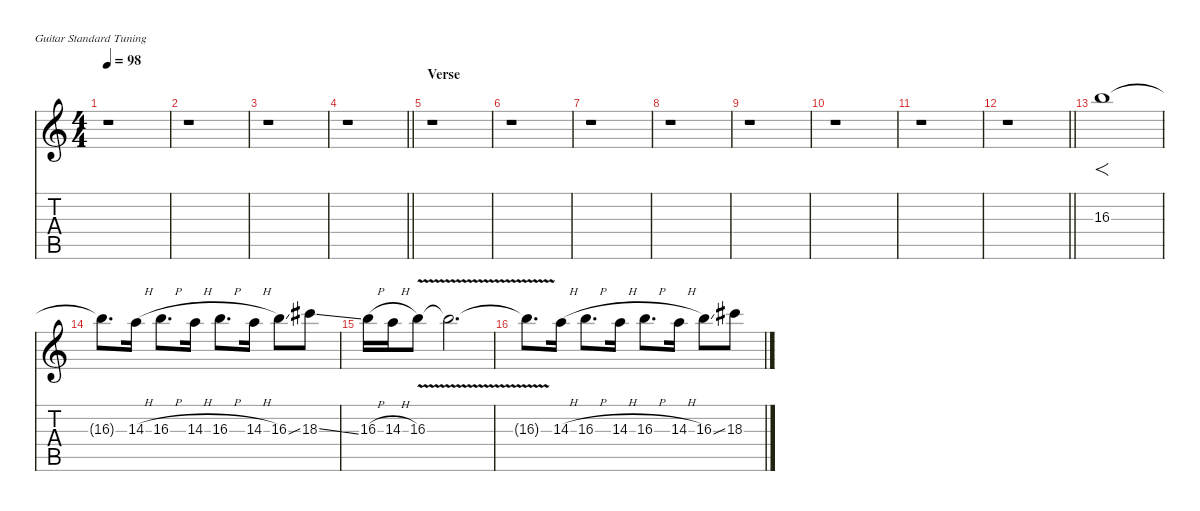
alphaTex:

\defaultSystemsLayout 4
\hideDynamics
\bracketExtendMode nobrackets
\singleTrackTrackNamePolicy hidden
\multiTrackTrackNamePolicy hidden
\firstSystemTrackNameMode fullname
\firstSystemTrackNameOrientation horizontal
\otherSystemsTrackNameOrientation horizontal
\track ("Electric Guitar 2 " "od.guit.") {instrument overdrivenguitar}
\staff {score tabs}
\tuning (E4 B3 G3 D3 A2 E2)
\ts (4 4)
\tempo 98
\clef g2
\ks c
r.1{dy f beam Down} |
r.1{beam Down} |
r.1{beam Down} |
\barLineRight lightlight
r.1{beam Down} |
\section ("" "Verse")
r.1{beam Down} |
r.1{beam Down} |
r.1{beam Down} |
r.1{beam Down} |
r.1{beam Down} |
r.1{beam Down} |
r.1{beam Down} |
\barLineRight lightlight
r.1{beam Down} |
16.3.1{f beam Down} |
16.3{t}.8{d beam Down} 14.3{h}.16{beam Down} 16.3{h}.8{d beam Down} 14.3{h}.16{beam Down} 16.3{h}.8{d beam Down} 14.3{h}.16{beam Down} 16.3{ss}.8{beam Down} 18.3{ss acc #}.8{beam Down} |
16.3{h}.16{beam Down} 14.3{h}.16{beam Down} 16.3{v}.8{beam Down} 16.3{v t}.2{d beam Down} |
16.3{v t}.8{d beam Down} 14.3{h}.16{beam Down} 16.3{h}.8{d beam Down} 14.3{h}.16{beam Down} 16.3{h}.8{d beam Down} 14.3{h}.16{beam Down} 16.3{ss}.8{beam Down} 18.3{ss acc #}.8{beam Down}
